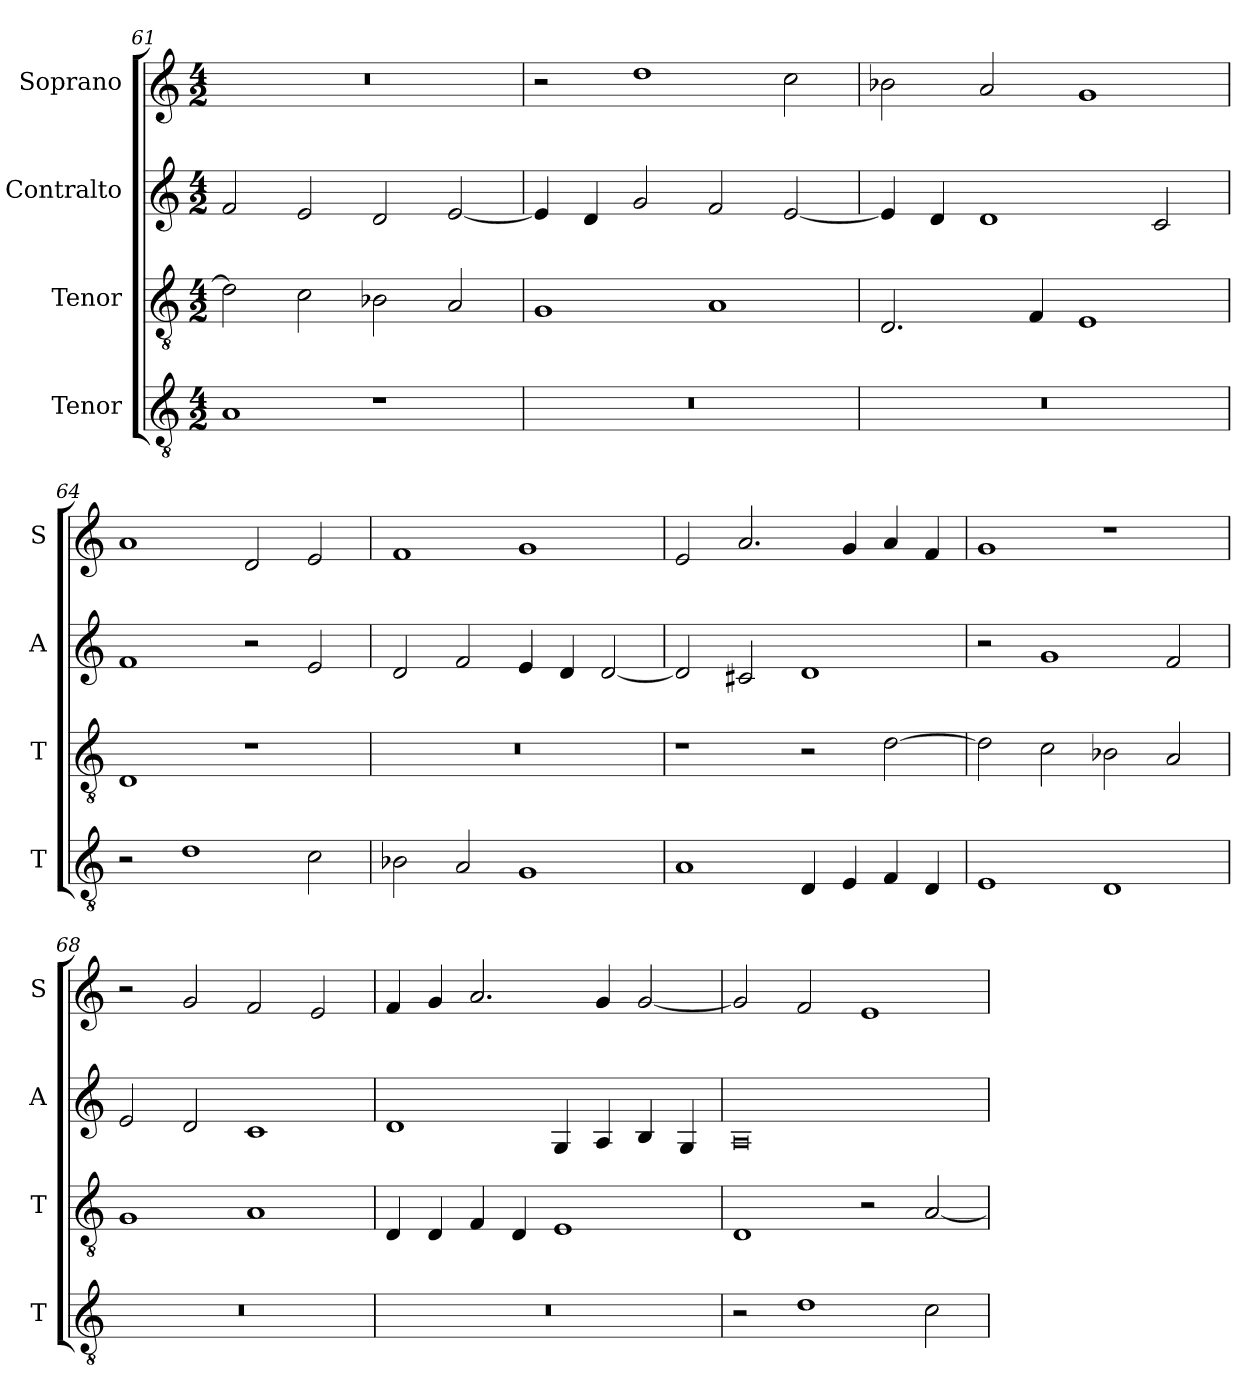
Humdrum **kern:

**kern	**kern	**kern	**kern
*part4	*part3	*part2	*part1
*staff4	*staff3	*staff2	*staff1
*I"Tenor	*I"Tenor	*I"Contralto	*I"Soprano
*I'T	*I'T	*I'A	*I'S
*clefGv2	*clefGv2	*clefG2	*clefG2
*k[]	*k[]	*k[]	*k[]
*D:dor	*D:dor	*D:dor	*D:dor
*M4/2	*M4/2	*M4/2	*M4/2
=61	=61	=61	=61
1A	2d]	2f	0r
.	2c	2e	.
1r	2B-X	2d	.
.	2A	[2e	.
=62	=62	=62	=62
0r	1G	4e]	2r
.	.	4d	.
.	.	2g	1dd
.	1A	2f	.
.	.	[2e	2cc
=63	=63	=63	=63
0r	2.D	4e]	2b-X
.	.	4d	.
.	.	1d	2a
.	4F	.	.
.	1E	.	1g
.	.	2c	.
=64	=64	=64	=64
2r	1D	1f	1a
1d	.	.	.
.	1r	2r	2d
2c	.	2e	2e
=65	=65	=65	=65
2B-X	0r	2d	1f
2A	.	2f	.
1G	.	4e	1g
.	.	4d	.
.	.	[2d	.
=66	=66	=66	=66
1A	1r	2d]	2e
.	.	2c#X	2.a
4D	2r	1d	.
4E	.	.	4g
4F	[2d	.	4a
4D	.	.	4f
=67	=67	=67	=67
1E	2d]	2r	1g
.	2c	1g	.
1D	2B-X	.	1r
.	2A	2f	.
=68	=68	=68	=68
0r	1G	2e	2r
.	.	2d	2g
.	1A	1c	2f
.	.	.	2e
=69	=69	=69	=69
0r	4D	1d	4f
.	4D	.	4g
.	4F	.	2.a
.	4D	.	.
.	1E	4G	.
.	.	4A	4g
.	.	4B	[2g
.	.	4G	.
=70	=70	=70	=70
2r	1D	0A	2g]
1d	.	.	2f
.	2r	.	1e
2c	[2A	.	.
=	=	=	=
*-	*-	*-	*-
